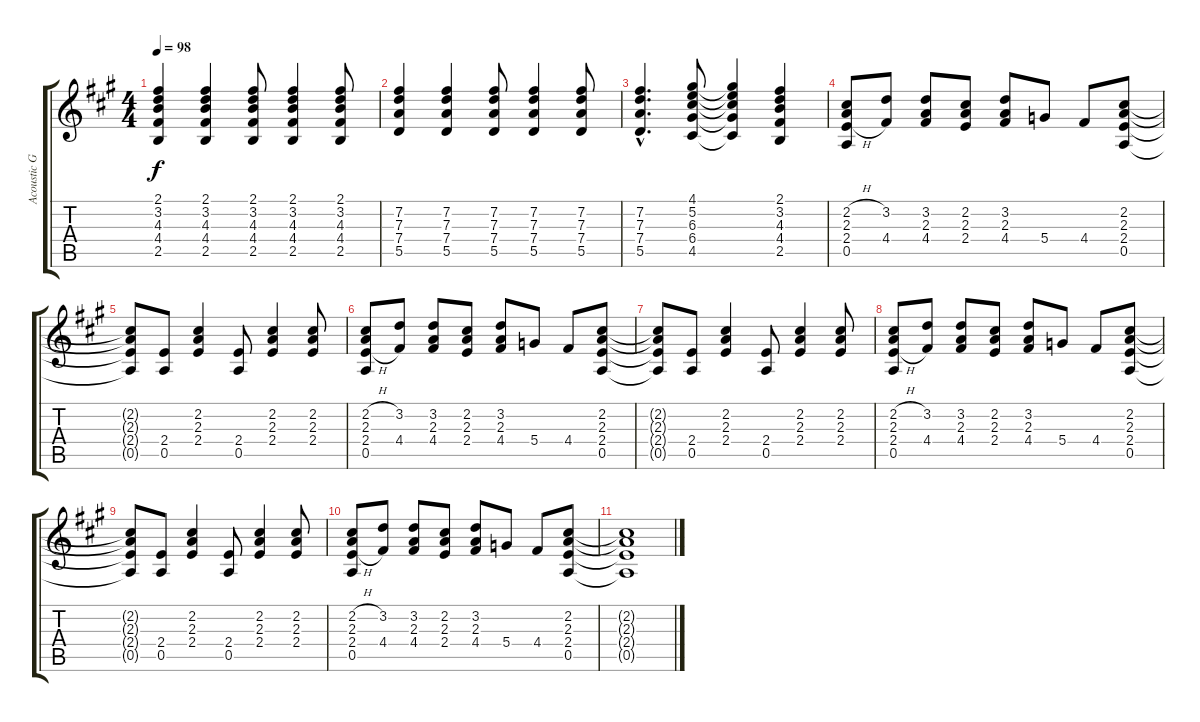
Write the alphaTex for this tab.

\track ("Acoustic Guitar" "Acoustic G") {instrument acousticguitarsteel}
\staff {score tabs}
\tuning (E4 B3 G3 D3 A2 E2) {hide}
\ts (4 4)
\tempo 98
\clef g2
\ks a
(2.1 3.2 4.3 4.4 2.5).4{dy f} (2.1 3.2 4.3 4.4 2.5).4 (2.1 3.2 4.3 4.4 2.5).8 (2.1 3.2 4.3 4.4 2.5).4 (2.1 3.2 4.3 4.4 2.5).8 |
(7.2 7.3 7.4 5.5).4 (7.2 7.3 7.4 5.5).4 (7.2 7.3 7.4 5.5).8 (7.2 7.3 7.4 5.5).4 (7.2 7.3 7.4 5.5).8 |
(7.2{hac} 7.3{hac} 7.4{hac} 5.5{hac}).4{d} (4.1 5.2 6.3 6.4 4.5).8 (4.1{t} 5.2{t} 6.3{t} 6.4{t} 4.5{t}).4 (2.1 3.2 4.3 4.4 2.5).4 |
(2.2{h} 2.3 2.4{h} 0.5).8 (3.2 4.4).8 (3.2 2.3 4.4).8 (2.2 2.3 2.4).8 (3.2 2.3 4.4).8 5.4.8 4.4.8 (2.2 2.3 2.4 0.5).8 |
(2.2{t} 2.3{t} 2.4{t} 0.5{t}).8 (2.4 0.5).8 (2.2 2.3 2.4).4 (2.4 0.5).8 (2.2 2.3 2.4).4 (2.2 2.3 2.4).8 |
(2.2{h} 2.3 2.4{h} 0.5).8 (3.2 4.4).8 (3.2 2.3 4.4).8 (2.2 2.3 2.4).8 (3.2 2.3 4.4).8 5.4.8 4.4.8 (2.2 2.3 2.4 0.5).8 |
(2.2{t} 2.3{t} 2.4{t} 0.5{t}).8 (2.4 0.5).8 (2.2 2.3 2.4).4 (2.4 0.5).8 (2.2 2.3 2.4).4 (2.2 2.3 2.4).8 |
(2.2{h} 2.3 2.4{h} 0.5).8 (3.2 4.4).8 (3.2 2.3 4.4).8 (2.2 2.3 2.4).8 (3.2 2.3 4.4).8 5.4.8 4.4.8 (2.2 2.3 2.4 0.5).8 |
(2.2{t} 2.3{t} 2.4{t} 0.5{t}).8 (2.4 0.5).8 (2.2 2.3 2.4).4 (2.4 0.5).8 (2.2 2.3 2.4).4 (2.2 2.3 2.4).8 |
(2.2{h} 2.3 2.4{h} 0.5).8 (3.2 4.4).8 (3.2 2.3 4.4).8 (2.2 2.3 2.4).8 (3.2 2.3 4.4).8 5.4.8 4.4.8 (2.2 2.3 2.4 0.5).8 |
(2.2{t} 2.3{t} 2.4{t} 0.5{t}).1
